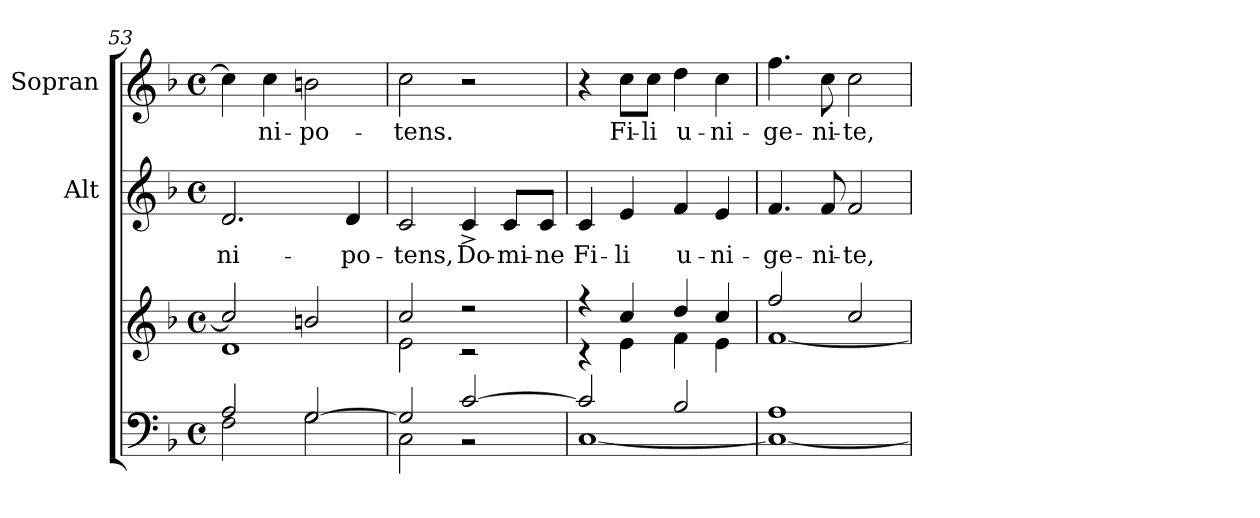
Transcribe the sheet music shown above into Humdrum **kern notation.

**kern	**kern	**kern	**text	**kern	**text
*part3	*part3	*part2	*part2	*part1	*part1
*staff4	*staff3	*staff2	*staff2	*staff1	*staff1
*	*	*I"Alt	*	*I"Sopran	*
*clefF4	*clefG2	*clefG2	*	*clefG2	*
*k[b-]	*k[b-]	*k[b-]	*	*k[b-]	*
*F:	*F:	*F:	*	*F:	*
*M4/4	*M4/4	*M4/4	*	*M4/4	*
*met(c)	*met(c)	*met(c)	*	*met(c)	*
=53	=53	=53	=53	=53	=53
*^	*^	*	*	*	*
!	!	!	!	!	!LO:LY:b	!	!
2A/	2F\	2cc/]	1d	2.d/	-ni-	4cc\]	.
!	!	!	!	!	!	!	!LO:LY:b
.	.	.	.	.	.	4cc\	-ni-
!	!	!	!	!	!	!	!LO:LY:b
[>2G/	2G\	2bn/	.	.	.	2bn\	-po-
!	!	!	!	!	!LO:LY:b	!	!
.	.	.	.	4d/	-po-	.	.
=54	=54	=54	=54	=54	=54	=54	=54
!	!	!	!	!	!LO:LY:b	!	!LO:LY:b
2G/]	2C\	2cc/	2e\	2c/	-tens,	2cc\	-tens.
!	!	!	!	!	!LO:LY:b	!	!
[>2c/	2rBB	2r	2r	4c^>/	Do-	2r	.
!	!	!	!	!	!LO:LY:b	!	!
.	.	.	.	8c/L	-mi-	.	.
!	!	!	!	!	!LO:LY:b	!	!
.	.	.	.	8c/J	-ne	.	.
=55	=55	=55	=55	=55	=55	=55	=55
!	!	!	!	!	!LO:LY:b	!	!
2c/]	[<1C	4r	4r	4c/	Fi-	4r	.
!	!	!	!	!	!LO:LY:b	!	!LO:LY:b
.	.	4cc/	4e\	4e/	-li	8cc\L	Fi-
!	!	!	!	!	!	!	!LO:LY:b
.	.	.	.	.	.	8cc\J	-li
!	!	!	!	!	!LO:LY:b	!	!LO:LY:b
2B-/	.	4dd/	4f\	4f/	u-	4dd\	u-
!	!	!	!	!	!LO:LY:b	!	!LO:LY:b
.	.	4cc/	4e\	4e/	-ni-	4cc\	-ni-
=56	=56	=56	=56	=56	=56	=56	=56
!	!	!	!	!	!LO:LY:b	!	!LO:LY:b
1A	1C_	2ff/	[<1f	4.f/	-ge-	4.ff\	-ge-
!	!	!	!	!	!LO:LY:b	!	!LO:LY:b
.	.	.	.	8f/	-ni-	8cc\	-ni-
!	!	!	!	!	!LO:LY:b	!	!LO:LY:b
.	.	2cc/	.	2f/	-te,	2cc\	-te,
*v	*v	*	*	*	*	*	*
*	*v	*v	*	*	*	*
=	=	=	=	=	=
*-	*-	*-	*-	*-	*-
